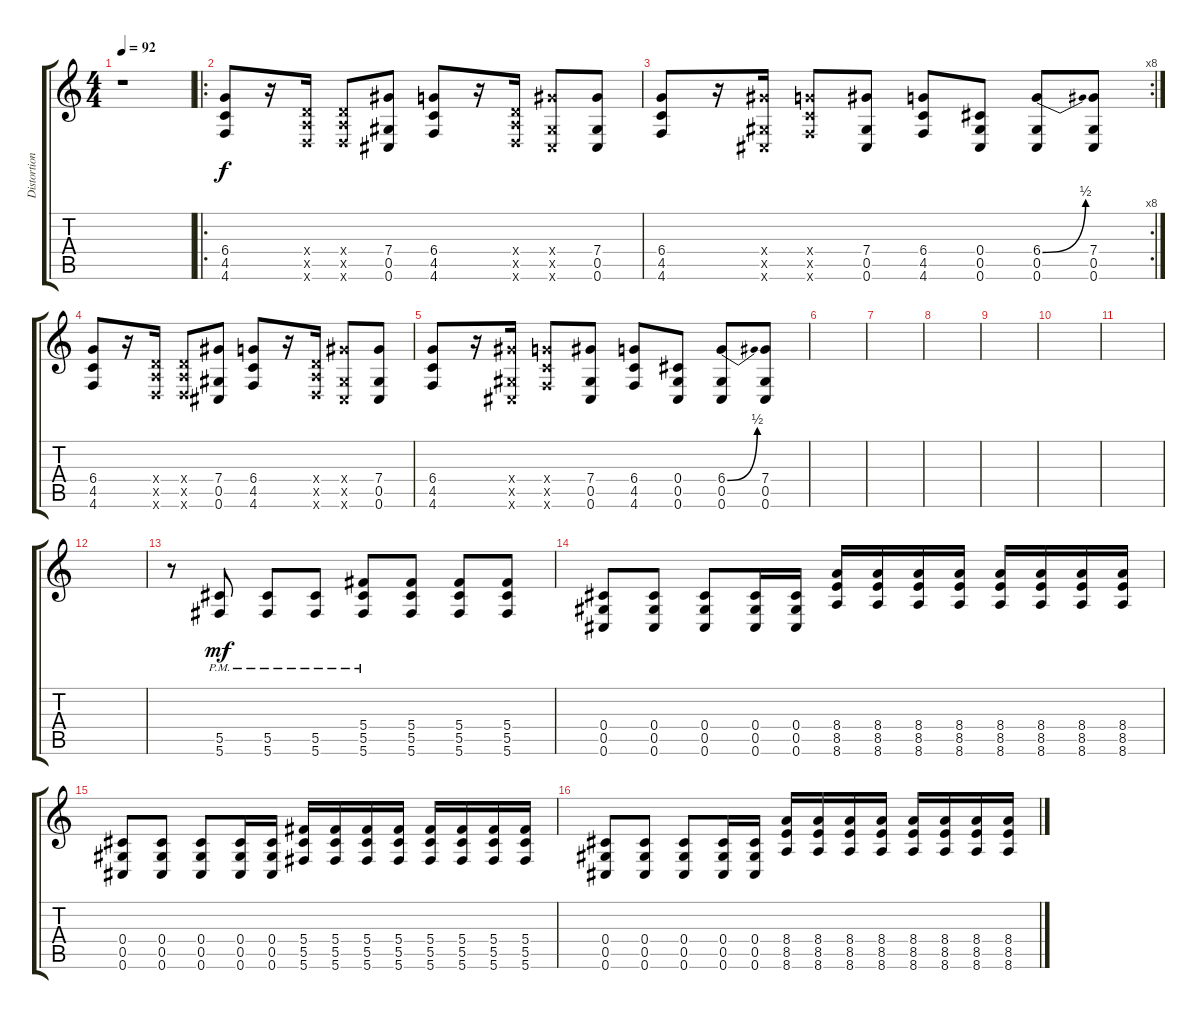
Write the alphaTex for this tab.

\track ("Distortion Rhythm" "Distortion") {instrument distortionguitar}
\staff {score tabs}
\tuning (Db4 Ab3 F3 Db3 Ab2 Db2) {hide}
\ts (4 4)
\tempo 92
\clef g2
\ks c
r.1{dy f} |
\ro
(6.4 4.5 4.6).8 r.16 (1.4{x} 1.5{x} 1.6{x}).16 (1.4{x} 1.5{x} 1.6{x}).8 (7.4 0.5 0.6).8 (6.4 4.5 4.6).8 r.16 (1.4{x} 1.5{x} 1.6{x}).16 (7.4{x} 0.5{x} 0.6{x}).8 (7.4 0.5 0.6).8 |
\rc 8
(6.4 4.5 4.6).8 r.16 (7.4{x} 0.5{x} 0.6{x}).16 (6.4{x} 4.5{x} 4.6{x}).8 (7.4 0.5 0.6).8 (6.4 4.5 4.6).8 (0.4 0.5 0.6).8 (6.4{be (bend 0 0 60 2)} 0.5 0.6).8 (7.4 0.5 0.6).8 |
(6.4 4.5 4.6).8 r.16 (1.4{x} 1.5{x} 1.6{x}).16 (1.4{x} 1.5{x} 1.6{x}).8 (7.4 0.5 0.6).8 (6.4 4.5 4.6).8 r.16 (1.4{x} 1.5{x} 1.6{x}).16 (7.4{x} 0.5{x} 0.6{x}).8 (7.4 0.5 0.6).8 |
(6.4 4.5 4.6).8 r.16 (7.4{x} 0.5{x} 0.6{x}).16 (6.4{x} 4.5{x} 4.6{x}).8 (7.4 0.5 0.6).8 (6.4 4.5 4.6).8 (0.4 0.5 0.6).8 (6.4{be (bend 0 0 60 2)} 0.5 0.6).8 (7.4 0.5 0.6).8 |
|
|
|
|
|
|
|
r.8 (5.5{pm} 5.6{pm}).8{dy mf} (5.5{pm} 5.6{pm}).8 (5.5{pm} 5.6{pm}).8 (5.4{pm} 5.5{pm} 5.6{pm}).8 (5.4 5.5 5.6).8 (5.4 5.5 5.6).8 (5.4 5.5 5.6).8 |
(0.4 0.5 0.6).8 (0.4 0.5 0.6).8 (0.4 0.5 0.6).8 (0.4 0.5 0.6).16 (0.4 0.5 0.6).16 (8.4 8.5 8.6).16 (8.4 8.5 8.6).16 (8.4 8.5 8.6).16 (8.4 8.5 8.6).16 (8.4 8.5 8.6).16 (8.4 8.5 8.6).16 (8.4 8.5 8.6).16 (8.4 8.5 8.6).16 |
(0.4 0.5 0.6).8 (0.4 0.5 0.6).8 (0.4 0.5 0.6).8 (0.4 0.5 0.6).16 (0.4 0.5 0.6).16 (5.4 5.5 5.6).16 (5.4 5.5 5.6).16 (5.4 5.5 5.6).16 (5.4 5.5 5.6).16 (5.4 5.5 5.6).16 (5.4 5.5 5.6).16 (5.4 5.5 5.6).16 (5.4 5.5 5.6).16 |
(0.4 0.5 0.6).8 (0.4 0.5 0.6).8 (0.4 0.5 0.6).8 (0.4 0.5 0.6).16 (0.4 0.5 0.6).16 (8.4 8.5 8.6).16 (8.4 8.5 8.6).16 (8.4 8.5 8.6).16 (8.4 8.5 8.6).16 (8.4 8.5 8.6).16 (8.4 8.5 8.6).16 (8.4 8.5 8.6).16 (8.4 8.5 8.6).16
